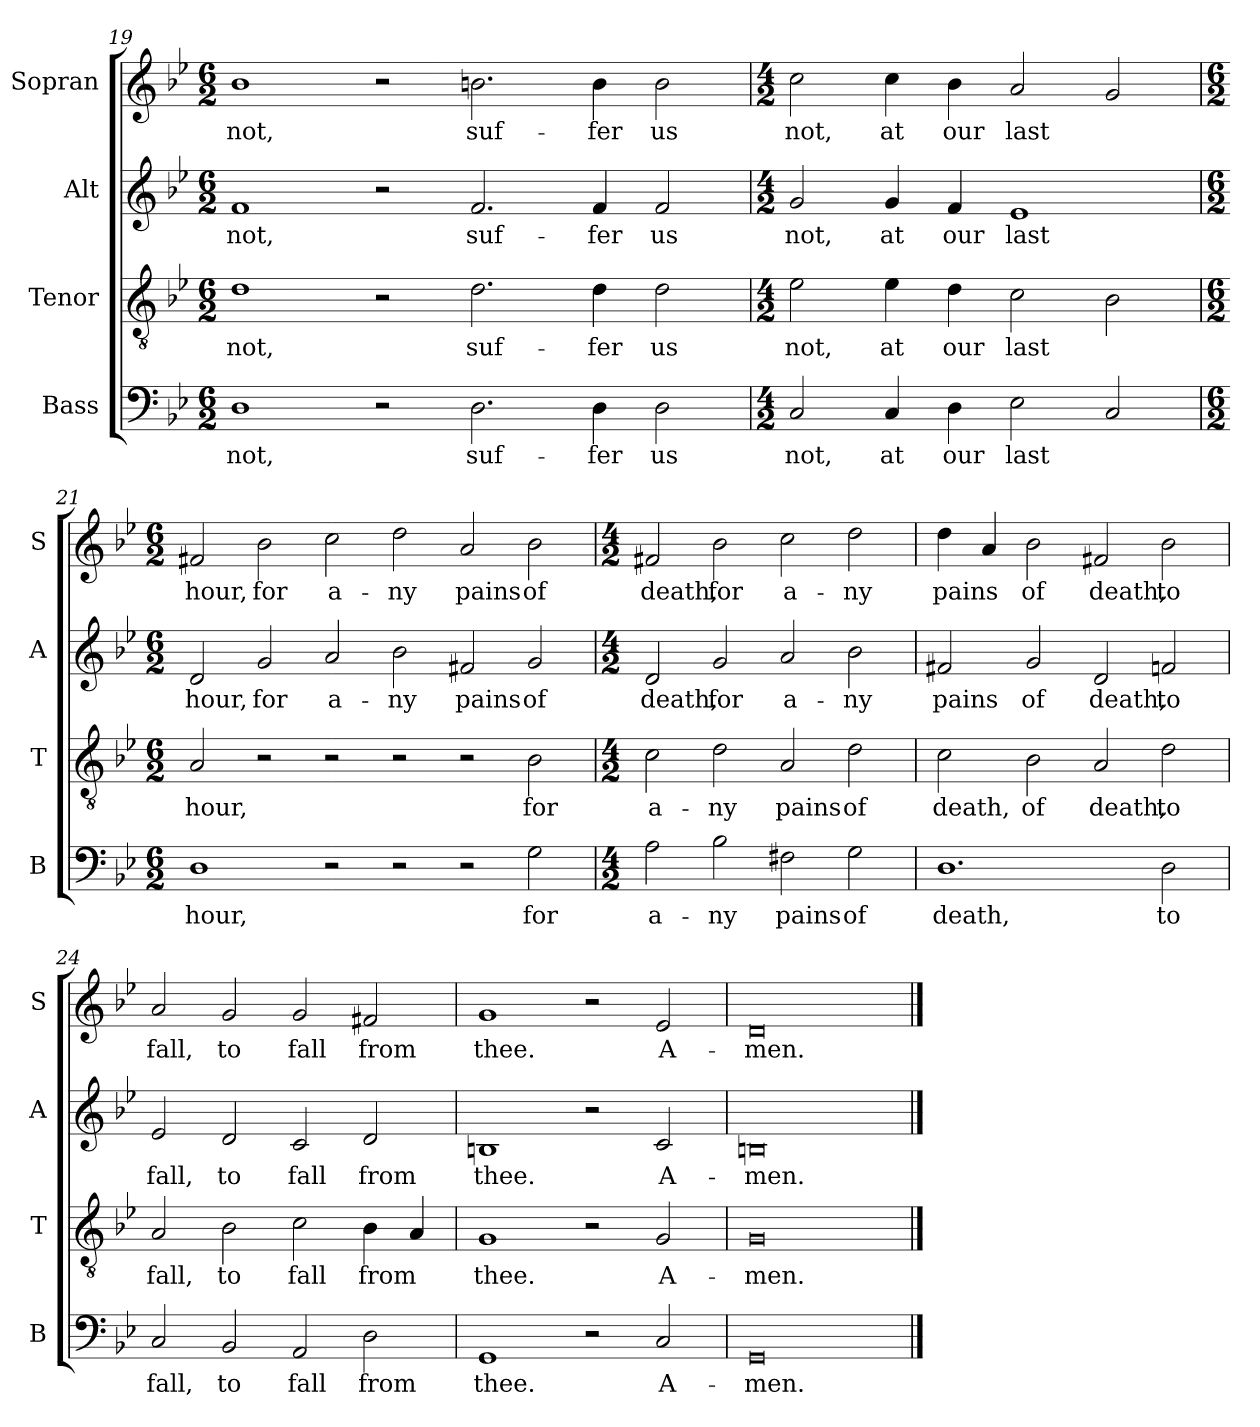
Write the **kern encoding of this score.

**kern	**text	**kern	**text	**kern	**text	**kern	**text
*part4	*part4	*part3	*part3	*part2	*part2	*part1	*part1
*staff4	*staff4	*staff3	*staff3	*staff2	*staff2	*staff1	*staff1
*I"Bass	*	*I"Tenor	*	*I"Alt	*	*I"Sopran	*
*I'B	*	*I'T	*	*I'A	*	*I'S	*
!!LO:LB:g=z
*clefF4	*	*clefGv2	*	*clefG2	*	*clefG2	*
*k[b-e-]	*	*k[b-e-]	*	*k[b-e-]	*	*k[b-e-]	*
*B-:	*	*B-:	*	*B-:	*	*B-:	*
*M6/2	*	*M6/2	*	*M6/2	*	*M6/2	*
=19	=19	=19	=19	=19	=19	=19	=19
!	!LO:LY:b	!	!LO:LY:b	!	!LO:LY:b	!	!LO:LY:b
1D	not,	1d	not,	1f	not,	1b-	not,
2r	.	2r	.	2r	.	2r	.
!	!LO:LY:b	!	!LO:LY:b	!	!LO:LY:b	!	!LO:LY:b
2.D\	suf-	2.d\	suf-	2.f/	suf-	2.bn\	suf-
!	!LO:LY:b	!	!LO:LY:b	!	!LO:LY:b	!	!LO:LY:b
4D\	-fer	4d\	-fer	4f/	-fer	4b\	-fer
!	!LO:LY:b	!	!LO:LY:b	!	!LO:LY:b	!	!LO:LY:b
2D\	us	2d\	us	2f/	us	2b\	us
=20	=20	=20	=20	=20	=20	=20	=20
*M4/2	*	*M4/2	*	*M4/2	*	*M4/2	*
!	!LO:LY:b	!	!LO:LY:b	!	!LO:LY:b	!	!LO:LY:b
2C/	not,	2e-\	not,	2g/	not,	2cc\	not,
!	!LO:LY:b	!	!LO:LY:b	!	!LO:LY:b	!	!LO:LY:b
4C/	at	4e-\	at	4g/	at	4cc\	at
!	!LO:LY:b	!	!LO:LY:b	!	!LO:LY:b	!	!LO:LY:b
4D\	our	4d\	our	4f/	our	4b-\	our
!	!LO:LY:b	!	!LO:LY:b	!	!LO:LY:b	!	!LO:LY:b
2E-\	last	2c\	last	1e-	last	2a/	last
2C/	.	2B-\	.	.	.	2g/	.
!!LO:LB:g=z
=21	=21	=21	=21	=21	=21	=21	=21
*M6/2	*	*M6/2	*	*M6/2	*	*M6/2	*
!	!LO:LY:b	!	!LO:LY:b	!	!LO:LY:b	!	!LO:LY:b
1D	hour,	2A/	hour,	2d/	hour,	2f#X/	hour,
!	!	!	!	!	!LO:LY:b	!	!LO:LY:b
.	.	2r	.	2g/	for	2b-\	for
!	!	!	!	!	!LO:LY:b	!	!LO:LY:b
2r	.	2r	.	2a/	a-	2cc\	a-
!	!	!	!	!	!LO:LY:b	!	!LO:LY:b
2r	.	2r	.	2b-\	-ny	2dd\	-ny
!	!	!	!	!	!LO:LY:b	!	!LO:LY:b
2r	.	2r	.	2f#X/	pains	2a/	pains
!	!LO:LY:b	!	!LO:LY:b	!	!LO:LY:b	!	!LO:LY:b
2G\	for	2B-\	for	2g/	of	2b-\	of
=22	=22	=22	=22	=22	=22	=22	=22
*M4/2	*	*M4/2	*	*M4/2	*	*M4/2	*
!	!LO:LY:b	!	!LO:LY:b	!	!LO:LY:b	!	!LO:LY:b
2A\	a-	2c\	a-	2d/	death,	2f#X/	death,
!	!LO:LY:b	!	!LO:LY:b	!	!LO:LY:b	!	!LO:LY:b
2B-\	-ny	2d\	-ny	2g/	for	2b-\	for
!	!LO:LY:b	!	!LO:LY:b	!	!LO:LY:b	!	!LO:LY:b
2F#X\	pains	2A/	pains	2a/	a-	2cc\	a-
!	!LO:LY:b	!	!LO:LY:b	!	!LO:LY:b	!	!LO:LY:b
2G\	of	2d\	of	2b-\	-ny	2dd\	-ny
!!LO:PB:g=z
=23	=23	=23	=23	=23	=23	=23	=23
!	!LO:LY:b	!	!LO:LY:b	!	!LO:LY:b	!	!LO:LY:b
1.D	death,	2c\	death,	2f#X/	pains	4dd\	pains
.	.	.	.	.	.	4a/	.
!	!	!	!LO:LY:b	!	!LO:LY:b	!	!LO:LY:b
.	.	2B-\	of	2g/	of	2b-\	of
!	!	!	!LO:LY:b	!	!LO:LY:b	!	!LO:LY:b
.	.	2A/	death,	2d/	death,	2f#X/	death,
!	!LO:LY:b	!	!LO:LY:b	!	!LO:LY:b	!	!LO:LY:b
2D\	to	2d\	to	2fn/	to	2b-\	to
=24	=24	=24	=24	=24	=24	=24	=24
!	!LO:LY:b	!	!LO:LY:b	!	!LO:LY:b	!	!LO:LY:b
2C/	fall,	2A/	fall,	2e-/	fall,	2a/	fall,
!	!LO:LY:b	!	!LO:LY:b	!	!LO:LY:b	!	!LO:LY:b
2BB-/	to	2B-\	to	2d/	to	2g/	to
!	!LO:LY:b	!	!LO:LY:b	!	!LO:LY:b	!	!LO:LY:b
2AA/	fall	2c\	fall	2c/	fall	2g/	fall
!	!LO:LY:b	!	!LO:LY:b	!	!LO:LY:b	!	!LO:LY:b
2D\	from	4B-\	from	2d/	from	2f#X/	from
.	.	4A/	.	.	.	.	.
=25	=25	=25	=25	=25	=25	=25	=25
!	!LO:LY:b	!	!LO:LY:b	!	!LO:LY:b	!	!LO:LY:b
1GG	thee.	1G	thee.	1Bn	thee.	1g	thee.
2r	.	2r	.	2r	.	2r	.
!	!LO:LY:b	!	!LO:LY:b	!	!LO:LY:b	!	!LO:LY:b
2C/	A-	2G/	A-	2c/	A-	2e-/	A-
=26	=26	=26	=26	=26	=26	=26	=26
!	!LO:LY:b	!	!LO:LY:b	!	!LO:LY:b	!	!LO:LY:b
0GG	-men.	0G	-men.	0Bn	-men.	0d	-men.
==	==	==	==	==	==	==	==
*-	*-	*-	*-	*-	*-	*-	*-
